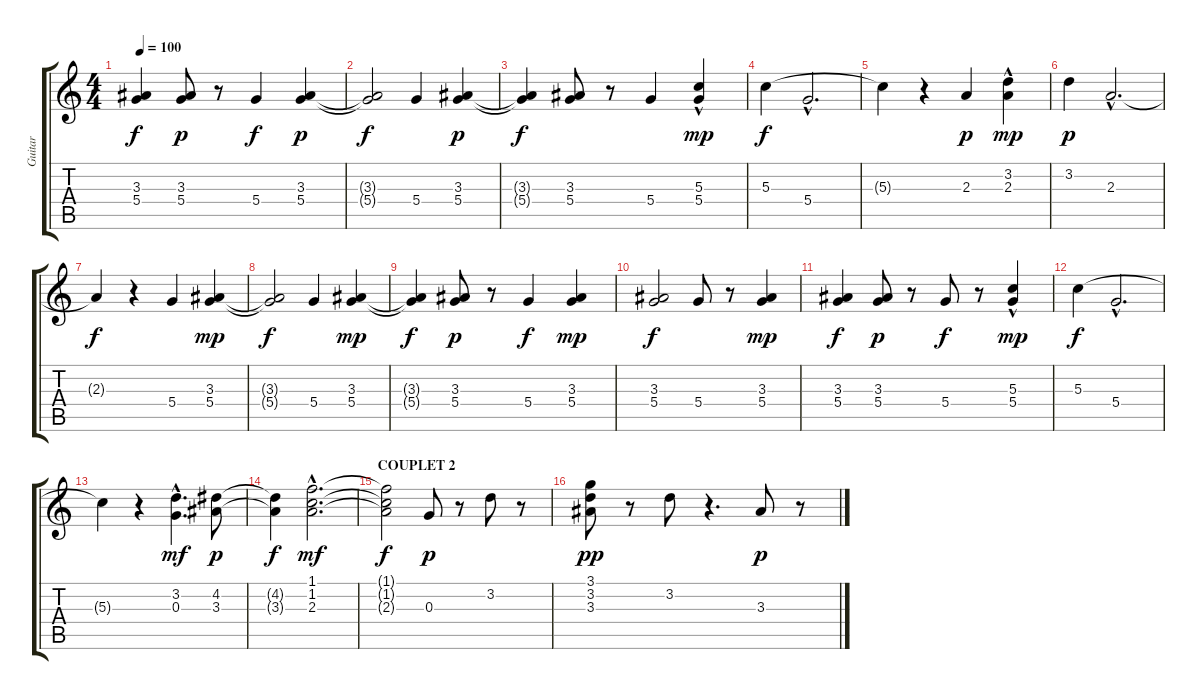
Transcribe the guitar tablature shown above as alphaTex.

\track ("Guitar" "Guitar") {instrument electricguitarclean}
\staff {score tabs}
\tuning (E4 B3 G3 D3 A2 E2) {hide}
\ts (4 4)
\tempo 100
\clef g2
\ks c
(3.3 5.4).4{dy f} (3.3 5.4).8{dy p} r.8 5.4.4{dy f} (3.3 5.4).4{dy p} |
(3.3{t} 5.4{t}).2{dy f} 5.4.4 (3.3 5.4).4{dy p} |
(3.3{t} 5.4{t}).4{dy f} (3.3 5.4).8 r.8 5.4.4 (5.3{hac} 5.4).4{dy mp} |
5.3.4{dy f} 5.4{hac}.2{d} |
5.3{t}.4 r.4 2.3.4{dy p} (3.2{hac} 2.3{hac}).4{dy mp} |
3.2.4{dy p} 2.3{hac}.2{d} |
2.3{t}.4{dy f} r.4 5.4.4 (3.3 5.4).4{dy mp} |
(3.3{t} 5.4{t}).2{dy f} 5.4.4 (3.3 5.4).4{dy mp} |
(3.3{t} 5.4{t}).4{dy f} (3.3 5.4).8{dy p} r.8 5.4.4{dy f} (3.3 5.4).4{dy mp} |
(3.3 5.4).2{dy f} 5.4.8 r.8 (3.3 5.4).4{dy mp} |
(3.3 5.4).4{dy f} (3.3 5.4).8{dy p} r.8 5.4.8{dy f} r.8 (5.3{hac} 5.4).4{dy mp} |
5.3.4{dy f} 5.4{hac}.2{d} |
5.3{t}.4 r.4 (3.2{hac} 0.3).4{d dy mf} (4.2 3.3).8{dy p} |
(4.2{t} 3.3{t}).4{dy f} (1.1{hac} 1.2{hac} 2.3{hac}).2{d dy mf} |
\section ("" "COUPLET 2")
(1.1{t} 1.2{t} 2.3{t}).2{dy f} 0.3.8{dy p} r.8 3.2.8 r.8 |
(3.1 3.2 3.3).8{dy pp} r.8 3.2.8 r.4{d} 3.3.8{dy p} r.8
